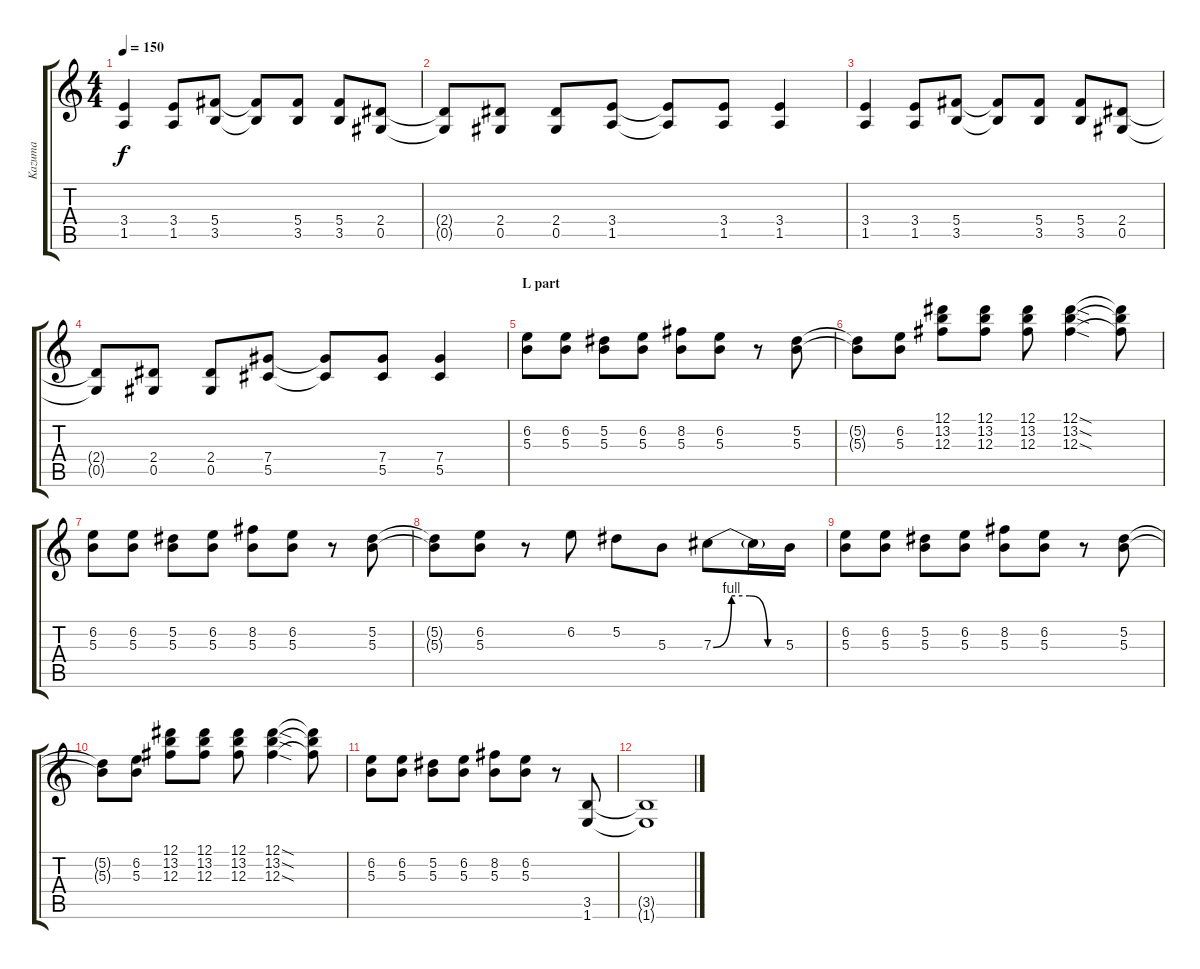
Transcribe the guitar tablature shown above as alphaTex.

\track ("Kazuma" "Kazuma") {instrument distortionguitar}
\staff {score tabs}
\tuning (Eb4 Bb3 Gb3 Db3 Ab2 Eb2) {hide}
\ts (4 4)
\tempo 150
\clef g2
\ks c
(3.4 1.5).4{dy f} (3.4 1.5).8 (5.4 3.5).8 (5.4{t} 3.5{t}).8 (5.4 3.5).8 (5.4 3.5).8 (2.4 0.5).8 |
(2.4{t} 0.5{t}).8 (2.4 0.5).8 (2.4 0.5).8 (3.4 1.5).8 (3.4{t} 1.5{t}).8 (3.4 1.5).8 (3.4 1.5).4 |
(3.4 1.5).4 (3.4 1.5).8 (5.4 3.5).8 (5.4{t} 3.5{t}).8 (5.4 3.5).8 (5.4 3.5).8 (2.4 0.5).8 |
(2.4{t} 0.5{t}).8 (2.4 0.5).8 (2.4 0.5).8 (7.4 5.5).8 (7.4{t} 5.5{t}).8 (7.4 5.5).8 (7.4 5.5).4 |
\section ("" "L part")
(6.2 5.3).8 (6.2 5.3).8 (5.2 5.3).8 (6.2 5.3).8 (8.2 5.3).8 (6.2 5.3).8 r.8 (5.2 5.3).8 |
(5.2{t} 5.3{t}).8 (6.2 5.3).8 (12.1 13.2 12.3).8 (12.1 13.2 12.3).8 (12.1 13.2 12.3).8 (12.1{sod} 13.2{sod} 12.3{sod}).4 (12.1{t} 13.2{t} 12.3{t}).8 |
(6.2 5.3).8 (6.2 5.3).8 (5.2 5.3).8 (6.2 5.3).8 (8.2 5.3).8 (6.2 5.3).8 r.8 (5.2 5.3).8 |
(5.2{t} 5.3{t}).8 (6.2 5.3).8 r.8 6.2.8 5.2.8 5.3.8 7.3{be (custom 0 0 15 4 30 4 45 0 60 0)}.8 7.3{t}.16 5.3.16 |
(6.2 5.3).8 (6.2 5.3).8 (5.2 5.3).8 (6.2 5.3).8 (8.2 5.3).8 (6.2 5.3).8 r.8 (5.2 5.3).8 |
(5.2{t} 5.3{t}).8 (6.2 5.3).8 (12.1 13.2 12.3).8 (12.1 13.2 12.3).8 (12.1 13.2 12.3).8 (12.1{sod} 13.2{sod} 12.3{sod}).4 (12.1{t} 13.2{t} 12.3{t}).8 |
(6.2 5.3).8 (6.2 5.3).8 (5.2 5.3).8 (6.2 5.3).8 (8.2 5.3).8 (6.2 5.3).8 r.8 (3.5 1.6).8 |
(3.5{t} 1.6{t}).1
